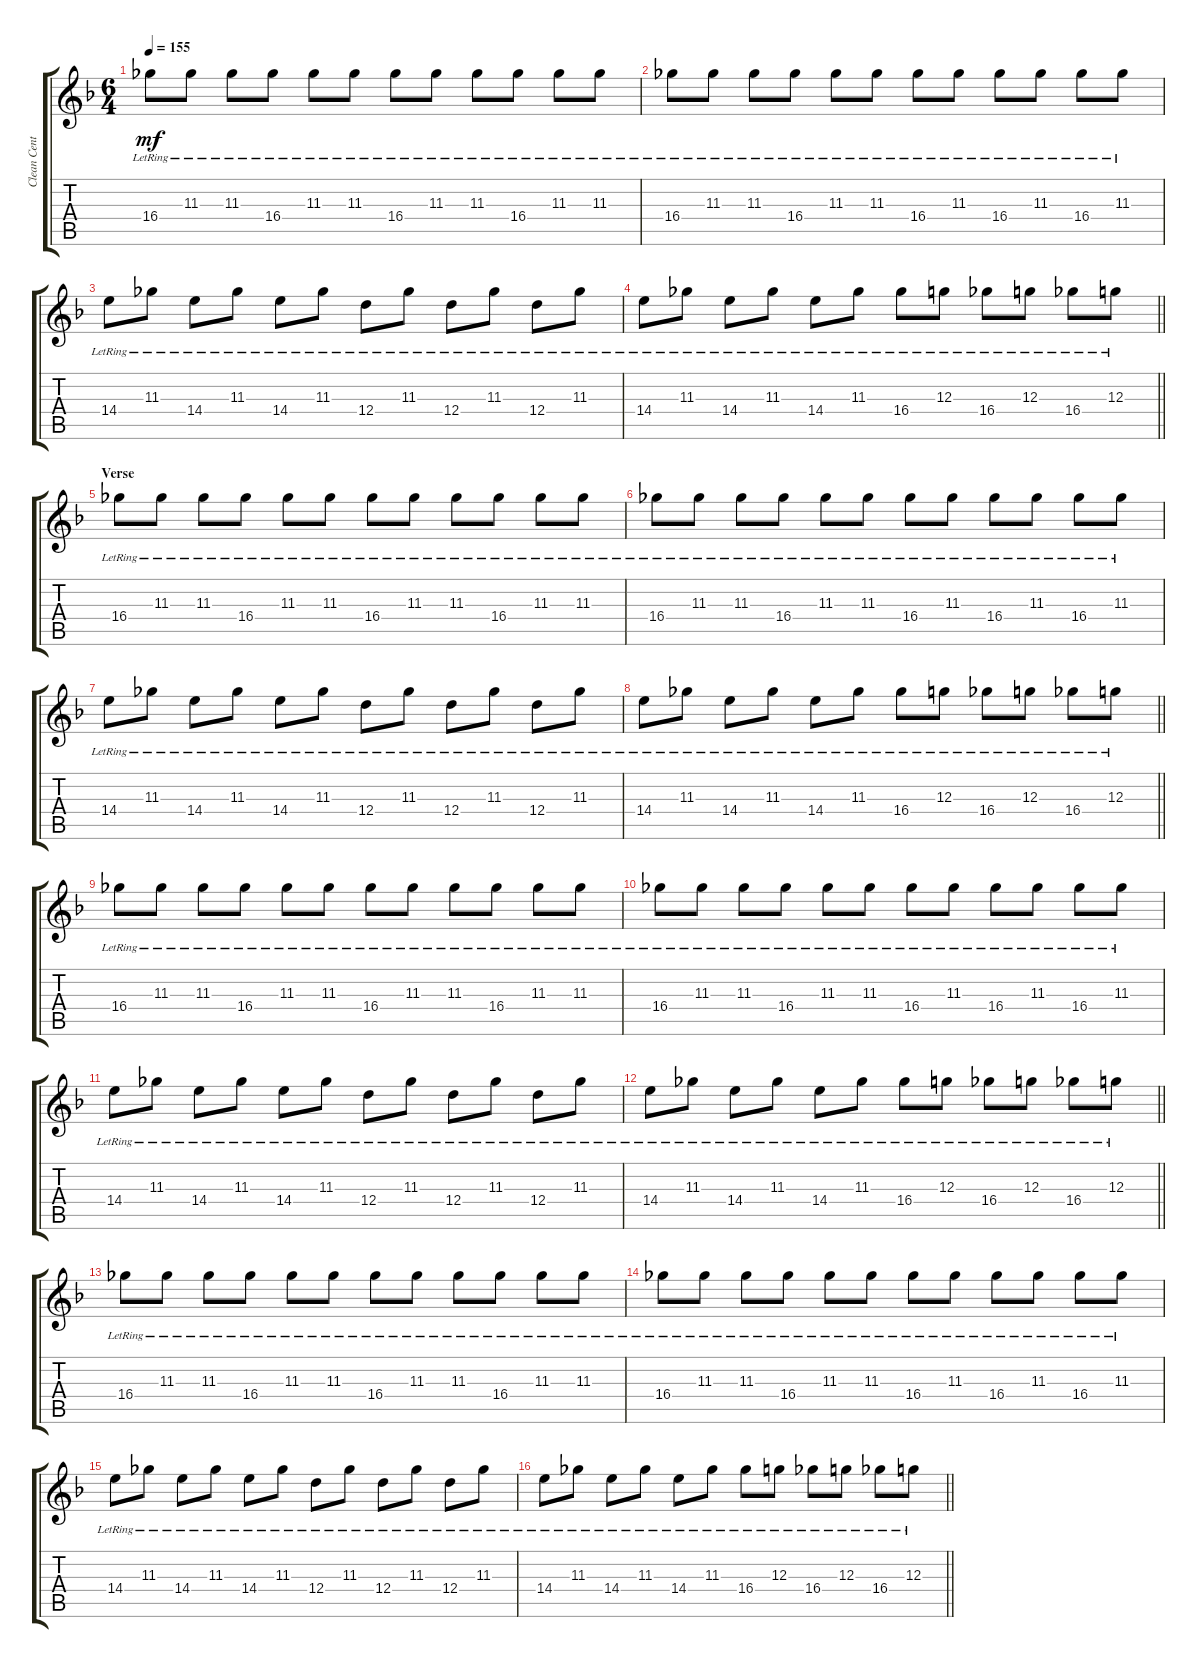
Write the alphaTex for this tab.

\track ("Clean Center Guitar" "Clean Cent") {instrument electricguitarclean}
\staff {score tabs}
\tuning (E4 B3 G3 D3 A2 D2) {hide}
\ts (6 4)
\tempo 155
\clef g2
\ks dminor
16.4{lr}.8{dy mf} 11.3{lr}.8 11.3{lr}.8 16.4{lr}.8 11.3{lr}.8 11.3{lr}.8 16.4{lr}.8 11.3{lr}.8 11.3{lr}.8 16.4{lr}.8 11.3{lr}.8 11.3{lr}.8 |
16.4{lr}.8 11.3{lr}.8 11.3{lr}.8 16.4{lr}.8 11.3{lr}.8 11.3{lr}.8 16.4{lr}.8 11.3{lr}.8 16.4{lr}.8 11.3{lr}.8 16.4{lr}.8 11.3{lr}.8 |
14.4{lr}.8 11.3{lr}.8 14.4{lr}.8 11.3{lr}.8 14.4{lr}.8 11.3{lr}.8 12.4{lr}.8 11.3{lr}.8 12.4{lr}.8 11.3{lr}.8 12.4{lr}.8 11.3{lr}.8 |
\barLineRight lightlight
14.4{lr}.8 11.3{lr}.8 14.4{lr}.8 11.3{lr}.8 14.4{lr}.8 11.3{lr}.8 16.4{lr}.8 12.3{lr}.8 16.4{lr}.8 12.3{lr}.8 16.4{lr}.8 12.3{lr}.8 |
\section ("" "Verse")
16.4{lr}.8 11.3{lr}.8 11.3{lr}.8 16.4{lr}.8 11.3{lr}.8 11.3{lr}.8 16.4{lr}.8 11.3{lr}.8 11.3{lr}.8 16.4{lr}.8 11.3{lr}.8 11.3{lr}.8 |
16.4{lr}.8 11.3{lr}.8 11.3{lr}.8 16.4{lr}.8 11.3{lr}.8 11.3{lr}.8 16.4{lr}.8 11.3{lr}.8 16.4{lr}.8 11.3{lr}.8 16.4{lr}.8 11.3{lr}.8 |
14.4{lr}.8 11.3{lr}.8 14.4{lr}.8 11.3{lr}.8 14.4{lr}.8 11.3{lr}.8 12.4{lr}.8 11.3{lr}.8 12.4{lr}.8 11.3{lr}.8 12.4{lr}.8 11.3{lr}.8 |
\barLineRight lightlight
14.4{lr}.8 11.3{lr}.8 14.4{lr}.8 11.3{lr}.8 14.4{lr}.8 11.3{lr}.8 16.4{lr}.8 12.3{lr}.8 16.4{lr}.8 12.3{lr}.8 16.4{lr}.8 12.3{lr}.8 |
\section ("" "")
16.4{lr}.8 11.3{lr}.8 11.3{lr}.8 16.4{lr}.8 11.3{lr}.8 11.3{lr}.8 16.4{lr}.8 11.3{lr}.8 11.3{lr}.8 16.4{lr}.8 11.3{lr}.8 11.3{lr}.8 |
16.4{lr}.8 11.3{lr}.8 11.3{lr}.8 16.4{lr}.8 11.3{lr}.8 11.3{lr}.8 16.4{lr}.8 11.3{lr}.8 16.4{lr}.8 11.3{lr}.8 16.4{lr}.8 11.3{lr}.8 |
14.4{lr}.8 11.3{lr}.8 14.4{lr}.8 11.3{lr}.8 14.4{lr}.8 11.3{lr}.8 12.4{lr}.8 11.3{lr}.8 12.4{lr}.8 11.3{lr}.8 12.4{lr}.8 11.3{lr}.8 |
\barLineRight lightlight
14.4{lr}.8 11.3{lr}.8 14.4{lr}.8 11.3{lr}.8 14.4{lr}.8 11.3{lr}.8 16.4{lr}.8 12.3{lr}.8 16.4{lr}.8 12.3{lr}.8 16.4{lr}.8 12.3{lr}.8 |
16.4{lr}.8 11.3{lr}.8 11.3{lr}.8 16.4{lr}.8 11.3{lr}.8 11.3{lr}.8 16.4{lr}.8 11.3{lr}.8 11.3{lr}.8 16.4{lr}.8 11.3{lr}.8 11.3{lr}.8 |
16.4{lr}.8 11.3{lr}.8 11.3{lr}.8 16.4{lr}.8 11.3{lr}.8 11.3{lr}.8 16.4{lr}.8 11.3{lr}.8 16.4{lr}.8 11.3{lr}.8 16.4{lr}.8 11.3{lr}.8 |
14.4{lr}.8 11.3{lr}.8 14.4{lr}.8 11.3{lr}.8 14.4{lr}.8 11.3{lr}.8 12.4{lr}.8 11.3{lr}.8 12.4{lr}.8 11.3{lr}.8 12.4{lr}.8 11.3{lr}.8 |
\barLineRight lightlight
14.4{lr}.8 11.3{lr}.8 14.4{lr}.8 11.3{lr}.8 14.4{lr}.8 11.3{lr}.8 16.4{lr}.8 12.3{lr}.8 16.4{lr}.8 12.3{lr}.8 16.4{lr}.8 12.3{lr}.8
